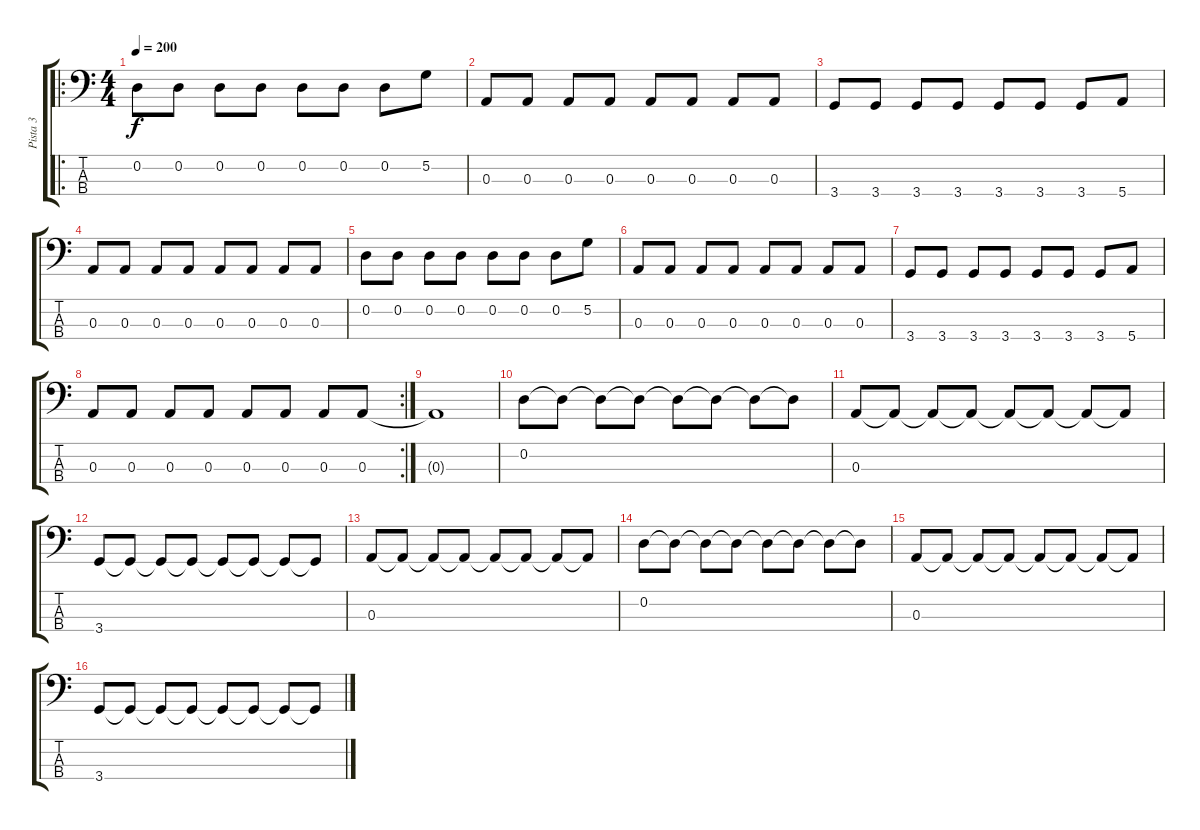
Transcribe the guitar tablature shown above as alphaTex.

\track ("Pista 3" "Pista 3") {instrument electricbassfinger}
\staff {score tabs}
\tuning (G2 D2 A1 E1) {hide}
\ro
\ts (4 4)
\tempo 200
\clef f4
\ks c
0.2.8{dy f} 0.2.8 0.2.8 0.2.8 0.2.8 0.2.8 0.2.8 5.2.8 |
0.3.8 0.3.8 0.3.8 0.3.8 0.3.8 0.3.8 0.3.8 0.3.8 |
3.4.8 3.4.8 3.4.8 3.4.8 3.4.8 3.4.8 3.4.8 5.4.8 |
0.3.8 0.3.8 0.3.8 0.3.8 0.3.8 0.3.8 0.3.8 0.3.8 |
0.2.8 0.2.8 0.2.8 0.2.8 0.2.8 0.2.8 0.2.8 5.2.8 |
0.3.8 0.3.8 0.3.8 0.3.8 0.3.8 0.3.8 0.3.8 0.3.8 |
3.4.8 3.4.8 3.4.8 3.4.8 3.4.8 3.4.8 3.4.8 5.4.8 |
\rc 2
0.3.8 0.3.8 0.3.8 0.3.8 0.3.8 0.3.8 0.3.8 0.3.8 |
0.3{t}.1 |
0.2.8 0.2{t}.8 0.2{t}.8 0.2{t}.8 0.2{t}.8 0.2{t}.8 0.2{t}.8 0.2{t}.8 |
0.3.8 0.3{t}.8 0.3{t}.8 0.3{t}.8 0.3{t}.8 0.3{t}.8 0.3{t}.8 0.3{t}.8 |
3.4.8 3.4{t}.8 3.4{t}.8 3.4{t}.8 3.4{t}.8 3.4{t}.8 3.4{t}.8 3.4{t}.8 |
0.3.8 0.3{t}.8 0.3{t}.8 0.3{t}.8 0.3{t}.8 0.3{t}.8 0.3{t}.8 0.3{t}.8 |
0.2.8 0.2{t}.8 0.2{t}.8 0.2{t}.8 0.2{t}.8 0.2{t}.8 0.2{t}.8 0.2{t}.8 |
0.3.8 0.3{t}.8 0.3{t}.8 0.3{t}.8 0.3{t}.8 0.3{t}.8 0.3{t}.8 0.3{t}.8 |
3.4.8 3.4{t}.8 3.4{t}.8 3.4{t}.8 3.4{t}.8 3.4{t}.8 3.4{t}.8 3.4{t}.8
